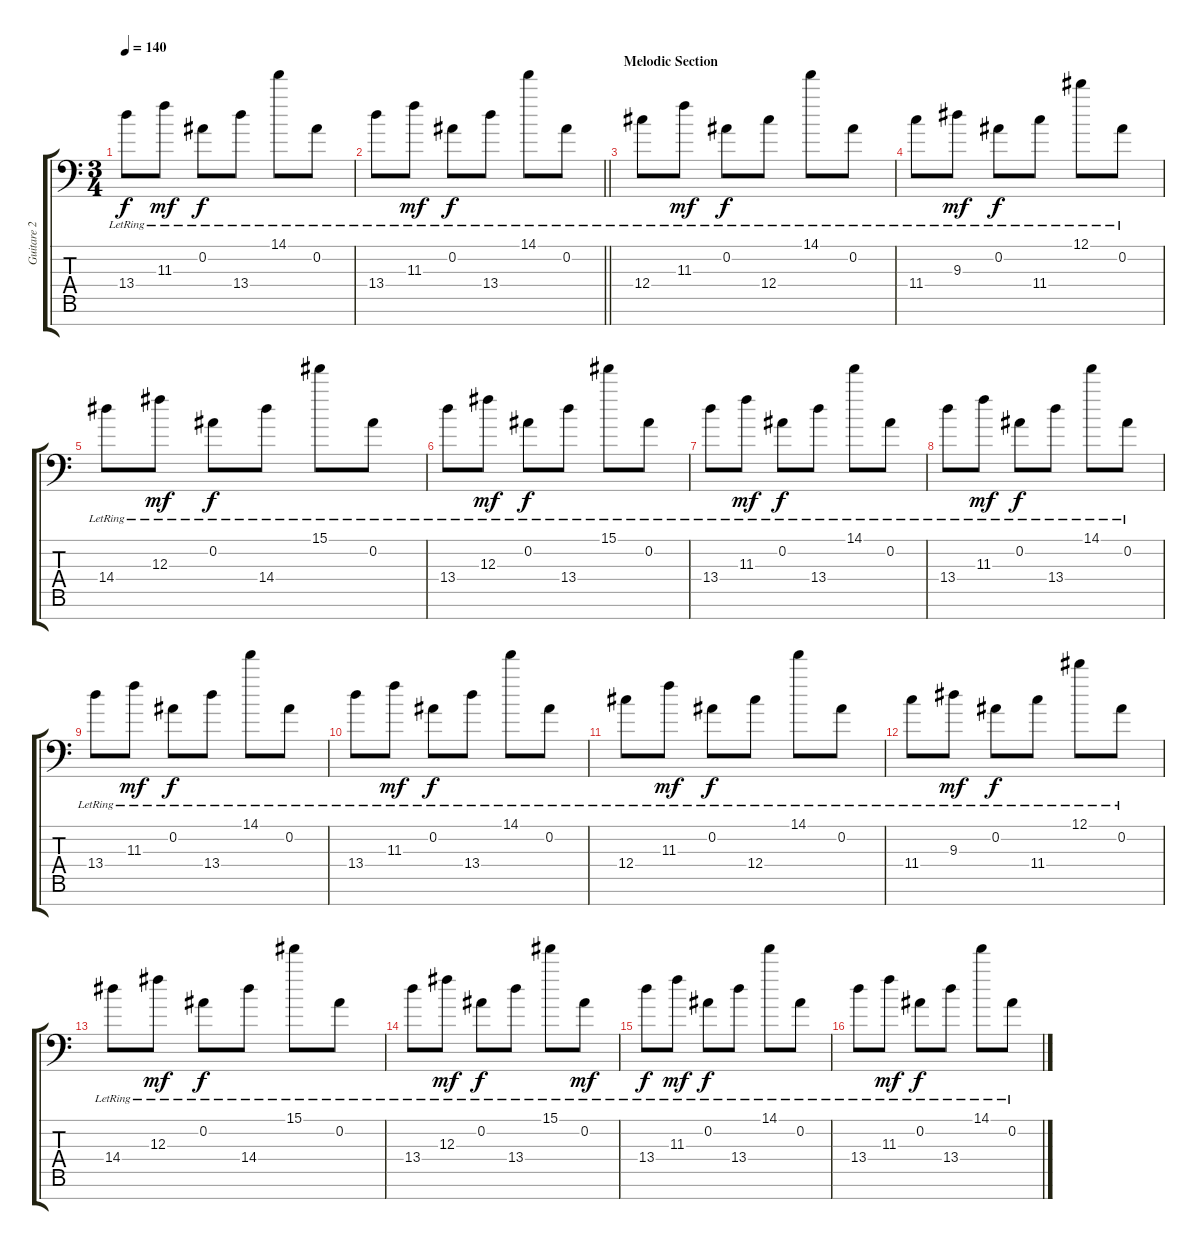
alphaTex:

\track ("Guitare 2 (Misha)" "Guitare 2 ") {instrument distortionguitar}
\staff {score tabs}
\tuning (Eb4 Bb3 Gb3 Db3 Ab2 Db2 Bb1) {hide}
\ts (3 4)
\tempo 140
\clef f4
\ks c
13.4{lr}.8{dy f} 11.3{lr}.8{dy mf} 0.2{lr}.8{dy f} 13.4{lr}.8 14.1{lr}.8 0.2{lr}.8 |
\barLineRight lightlight
13.4{lr}.8 11.3{lr}.8{dy mf} 0.2{lr}.8{dy f} 13.4{lr}.8 14.1{lr}.8 0.2{lr}.8 |
\section ("" "Melodic Section")
12.4{lr}.8{volume 12} 11.3{lr}.8{dy mf} 0.2{lr}.8{dy f} 12.4{lr}.8 14.1{lr}.8 0.2{lr}.8 |
11.4{lr}.8 9.3{lr}.8{dy mf} 0.2{lr}.8{dy f} 11.4{lr}.8 12.1{lr}.8 0.2{lr}.8 |
14.4{lr}.8 12.3{lr}.8{dy mf} 0.2{lr}.8{dy f} 14.4{lr}.8 15.1{lr}.8 0.2{lr}.8 |
13.4{lr}.8 12.3{lr}.8{dy mf} 0.2{lr}.8{dy f} 13.4{lr}.8 15.1{lr}.8 0.2{lr}.8 |
13.4{lr}.8 11.3{lr}.8{dy mf} 0.2{lr}.8{dy f} 13.4{lr}.8 14.1{lr}.8 0.2{lr}.8 |
13.4{lr}.8 11.3{lr}.8{dy mf} 0.2{lr}.8{dy f} 13.4{lr}.8 14.1{lr}.8 0.2{lr}.8 |
13.4{lr}.8 11.3{lr}.8{dy mf} 0.2{lr}.8{dy f} 13.4{lr}.8 14.1{lr}.8 0.2{lr}.8 |
13.4{lr}.8 11.3{lr}.8{dy mf} 0.2{lr}.8{dy f} 13.4{lr}.8 14.1{lr}.8 0.2{lr}.8 |
12.4{lr}.8 11.3{lr}.8{dy mf} 0.2{lr}.8{dy f} 12.4{lr}.8 14.1{lr}.8 0.2{lr}.8 |
11.4{lr}.8 9.3{lr}.8{dy mf} 0.2{lr}.8{dy f} 11.4{lr}.8 12.1{lr}.8 0.2{lr}.8 |
14.4{lr}.8 12.3{lr}.8{dy mf} 0.2{lr}.8{dy f} 14.4{lr}.8 15.1{lr}.8 0.2{lr}.8 |
13.4{lr}.8 12.3{lr}.8{dy mf} 0.2{lr}.8{dy f} 13.4{lr}.8 15.1{lr}.8 0.2{lr}.8{dy mf} |
13.4{lr}.8{dy f} 11.3{lr}.8{dy mf} 0.2{lr}.8{dy f} 13.4{lr}.8 14.1{lr}.8 0.2{lr}.8 |
13.4{lr}.8 11.3{lr}.8{dy mf} 0.2{lr}.8{dy f} 13.4{lr}.8 14.1{lr}.8 0.2{lr}.8
